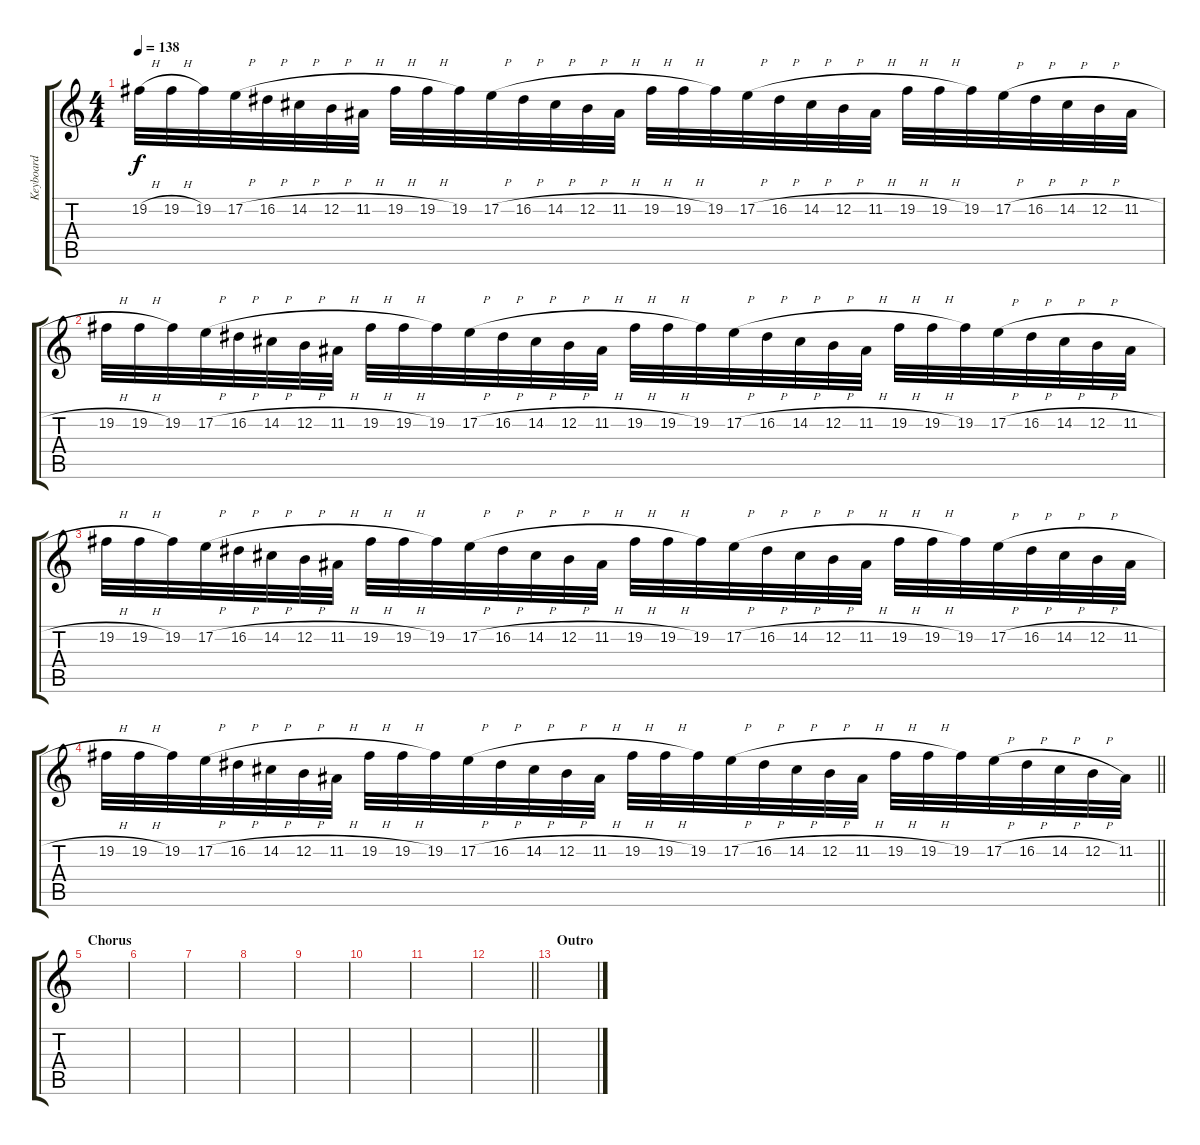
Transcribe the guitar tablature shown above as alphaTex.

\track ("Keyboard" "Keyboard") {instrument churchorgan}
\staff {score tabs}
\tuning (E4 B3 G3 D3 A2 E2) {hide}
\ts (4 4)
\tempo 138
\clef g2
\ks c
19.2{h}.32{dy f} 19.2{h}.32 19.2.32 17.2{h}.32 16.2{h}.32 14.2{h}.32 12.2{h}.32 11.2{h}.32 19.2{h}.32 19.2{h}.32 19.2.32 17.2{h}.32 16.2{h}.32 14.2{h}.32 12.2{h}.32 11.2{h}.32 19.2{h}.32 19.2{h}.32 19.2.32 17.2{h}.32 16.2{h}.32 14.2{h}.32 12.2{h}.32 11.2{h}.32 19.2{h}.32 19.2{h}.32 19.2.32 17.2{h}.32 16.2{h}.32 14.2{h}.32 12.2{h}.32 11.2{h}.32 |
19.2{h}.32 19.2{h}.32 19.2.32 17.2{h}.32 16.2{h}.32 14.2{h}.32 12.2{h}.32 11.2{h}.32 19.2{h}.32 19.2{h}.32 19.2.32 17.2{h}.32 16.2{h}.32 14.2{h}.32 12.2{h}.32 11.2{h}.32 19.2{h}.32 19.2{h}.32 19.2.32 17.2{h}.32 16.2{h}.32 14.2{h}.32 12.2{h}.32 11.2{h}.32 19.2{h}.32 19.2{h}.32 19.2.32 17.2{h}.32 16.2{h}.32 14.2{h}.32 12.2{h}.32 11.2{h}.32 |
19.2{h}.32 19.2{h}.32 19.2.32 17.2{h}.32 16.2{h}.32 14.2{h}.32 12.2{h}.32 11.2{h}.32 19.2{h}.32 19.2{h}.32 19.2.32 17.2{h}.32 16.2{h}.32 14.2{h}.32 12.2{h}.32 11.2{h}.32 19.2{h}.32 19.2{h}.32 19.2.32 17.2{h}.32 16.2{h}.32 14.2{h}.32 12.2{h}.32 11.2{h}.32 19.2{h}.32 19.2{h}.32 19.2.32 17.2{h}.32 16.2{h}.32 14.2{h}.32 12.2{h}.32 11.2{h}.32 |
\barLineRight lightlight
19.2{h}.32 19.2{h}.32 19.2.32 17.2{h}.32 16.2{h}.32 14.2{h}.32 12.2{h}.32 11.2{h}.32 19.2{h}.32 19.2{h}.32 19.2.32 17.2{h}.32 16.2{h}.32 14.2{h}.32 12.2{h}.32 11.2{h}.32 19.2{h}.32 19.2{h}.32 19.2.32 17.2{h}.32 16.2{h}.32 14.2{h}.32 12.2{h}.32 11.2{h}.32 19.2{h}.32 19.2{h}.32 19.2.32 17.2{h}.32 16.2{h}.32 14.2{h}.32 12.2{h}.32 11.2.32 |
\section ("" "Chorus")
|
|
|
|
|
|
|
\barLineRight lightlight
|
\section ("" "Outro")
